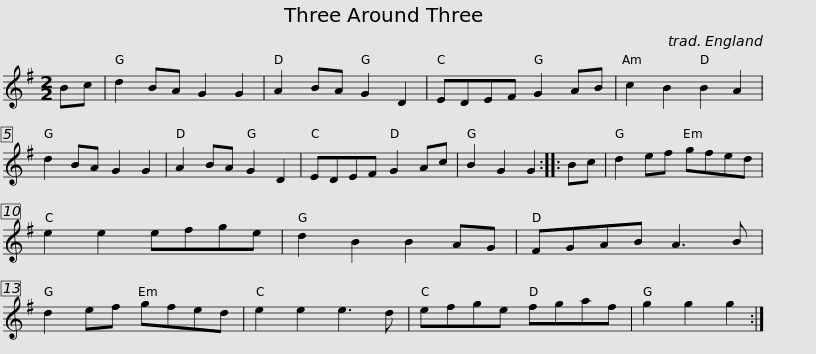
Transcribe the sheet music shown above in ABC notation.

X:1
L:1/8
M:2/2
I:linebreak $
K:G
V:1 treble
V:1
 Bc | d2 BA G2 G2 | A2 BA G2 D2 | EDEF G2 AB | c2 B2 B2 A2 | %5
 d2 BA G2 G2 | A2 BA G2 D2 | EDEF G2 Ac |$ B2 G2 G2 :: Bc | %10
 d2 ef gfed | e2 e2 efge | d2 B2 B2 AG | FGAB A3 B | d2 ef gfed | %15
 e2 e2 e3 d |$ efge fgaf | g2 g2 g2 :| %18
